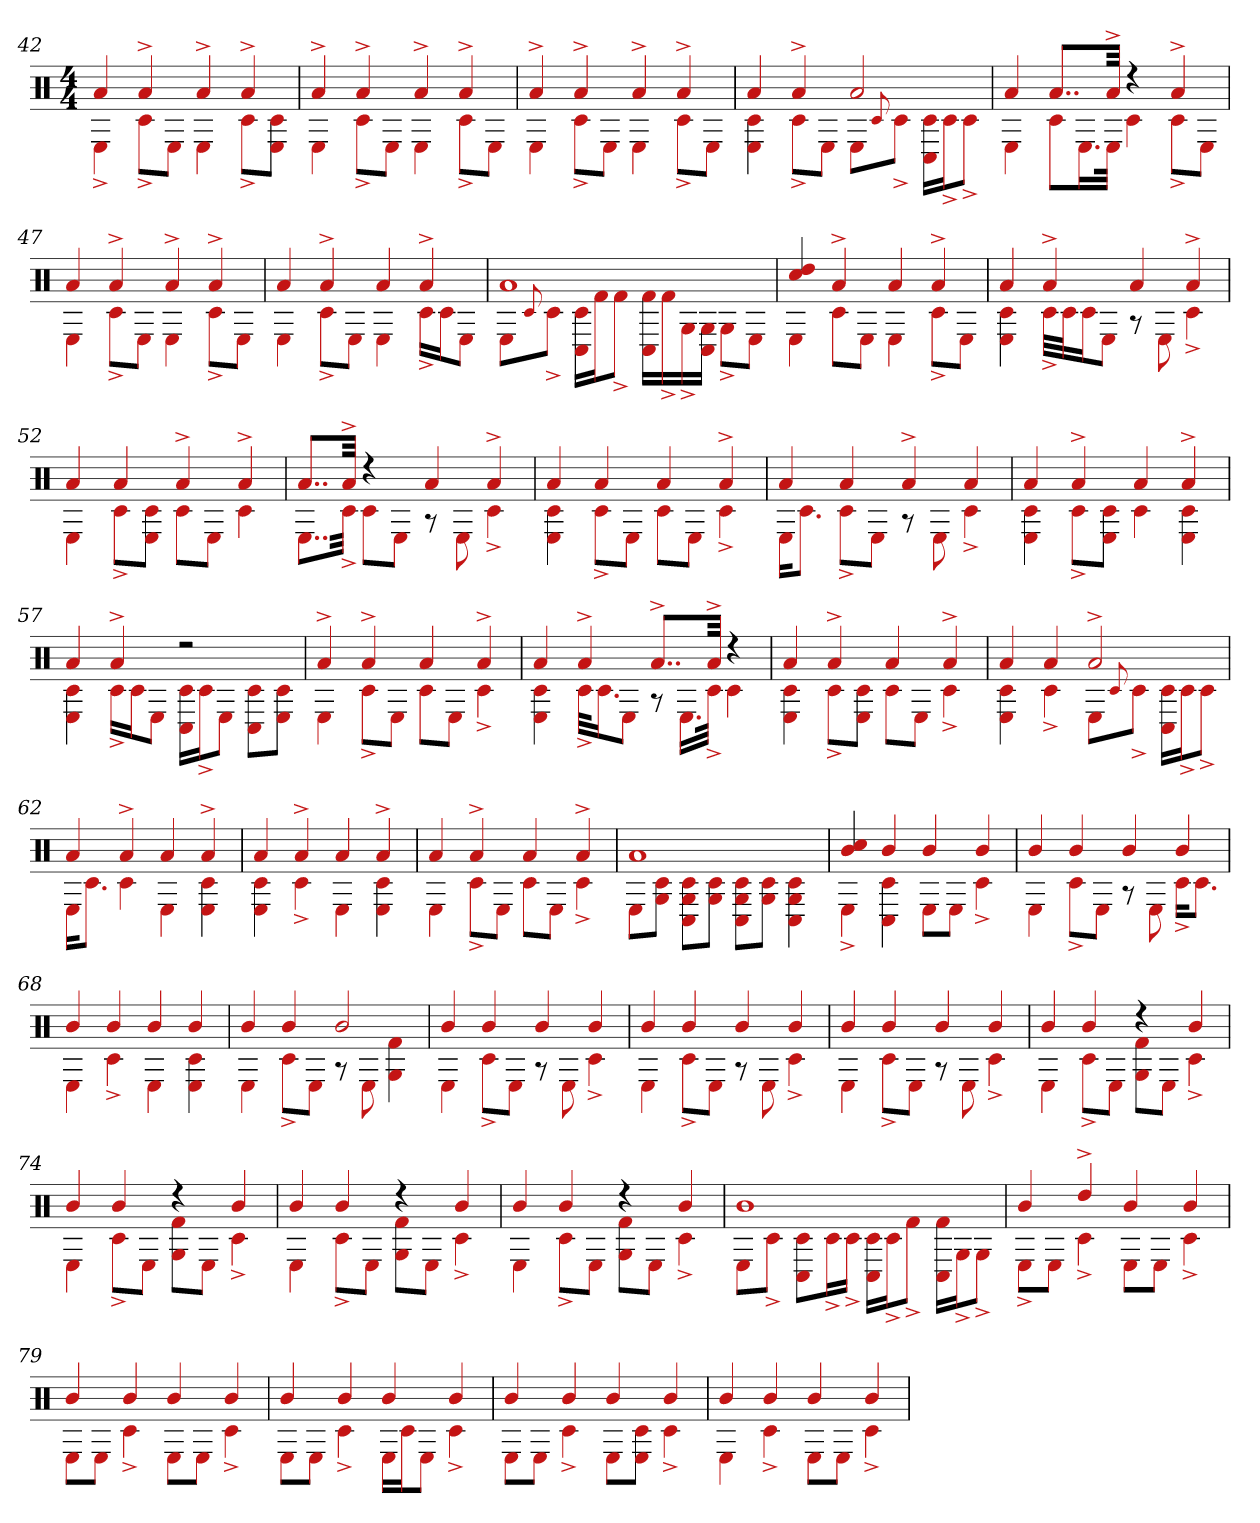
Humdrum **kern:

**kern
*part1
*staff1
*clefX
*k[]
*M4/4
=42
*^
4a	4E^
4a^	8c#^L
.	8EJ
4a^	4E
4a^	8c#^L
.	8c# 8EJ
=43	=43
4a^	4E
4a^	8c#^L
.	8EJ
4a^	4E
4a^	8c#^L
.	8EJ
=44	=44
4a^	4E
4a^	8c#^L
.	8EJ
4a^	4E
4a^	8c#^L
.	8EJ
=45	=45
4a	4E 4c#
4a^	8c#^L
.	8EJ
2a	8EL
.	8qqc#
.	8c#^J
.	16c# 16C#LL
.	16c#^J
.	8c#^J
=46	=46
4a	4E
8..aL	8c#L
.	16.EL
32a^Jkk	32EJJk
4r	4c#
4a^	8c#^L
.	8EJ
=47	=47
4a	4E
4a^	8c#^L
.	8EJ
4a^	4E
4a^	8c#^L
.	8EJ
=48	=48
4a	4E
4a^	8c#^L
.	8EJ
4a	4E
4a^	16c#^LL
.	16c#J
.	8EJ
=49	=49
1a	8EL
.	8qqc#
.	8c#^J
.	16C# 16c#LL
.	16f#J
.	8f#^J
.	16C# 16f#LL
.	16f#^
.	16G^
.	16C# 16GJJ
.	8G^L
.	8EJ
=50	=50
4dd 4cc#	4E
4a^	8c#L
.	8EJ
4a	4E
4a^	8c#^L
.	8EJ
=51	=51
4a	4E 4c#
4a^	32c#^LLL
.	32c#J
.	16c#J
.	8EJ
4a	8r
.	8E
4a^	4c#^
=52	=52
4a	4E
4a	8c#^L
.	8c# 8EJ
4a^	8c#L
.	8EJ
4a^	4c#
=53	=53
8..aL	8..EL
32a^Jkk	32c#^Jkk
4r	8c#L
.	8EJ
4a	8r
.	8E
4a^	4c#^
=54	=54
4a	4E 4c#
4a	8c#^L
.	8EJ
4a	8c#L
.	8EJ
4a^	4c#^
=55	=55
4a	16EKL
.	8.c#J
4a	8c#^L
.	8EJ
4a^	8r
.	8E
4a	4c#^
=56	=56
4a	4E 4c#
4a^	8c#^L
.	8c# 8EJ
4a	4c#
4a^	4E 4c#
=57	=57
4a	4E 4c#
4a^	16c#^LL
.	16c#J
.	8EJ
2r	16C# 16c#LL
.	16c#^J
.	8EJ
.	8C# 8c#L
.	8c# 8EJ
=58	=58
4a^	4E
4a^	8c#^L
.	8EJ
4a	8c#L
.	8EJ
4a^	4c#^
=59	=59
4a	4E 4c#
4a^	32c#^KLL
.	16.c#J
.	8EJ
8..a^L	8r
.	16.ELL
32a^Jkk	32c#^JJk
4r	4c#
=60	=60
4a	4E 4c#
4a^	8c#^L
.	8c# 8EJ
4a	8c#L
.	8EJ
4a^	4c#^
=61	=61
4a	4E 4c#
4a	4c#^
2a^	8EL
.	8qqc#
.	8c#^J
.	16C# 16c#LL
.	16c#^J
.	8c#^J
=62	=62
4a	16EKL
.	8.c#J
4a^	4c#
4a	4E
4a^	4E 4c#
=63	=63
4a	4E 4c#
4a^	4c#^
4a	4E
4a^	4E 4c#
=64	=64
4a	4E
4a^	8c#^L
.	8EJ
4a	8c#L
.	8EJ
4a^	4c#^
=65	=65
1a	8EL
.	8G 8c#J
.	8C# 8c# 8GL
.	8G 8c#J
.	8C# 8G 8c#L
.	8c# 8GJ
.	4C# 4G 4c#
=66	=66
4cc# 4b	4E^
4b	4C# 4c#
4b	8EL
.	8EJ
4b	4c#^
=67	=67
4b	4E
4b	8c#^L
.	8EJ
4b	8r
.	8E
4b	16c#^KL
.	8.c#J
=68	=68
4b	4E
4b	4c#^
4b	4E
4b	4E 4c#
=69	=69
4b	4E
4b	8c#^L
.	8EJ
2b	8r
.	8E
.	4f# 4G
=70	=70
4b	4E
4b	8c#^L
.	8EJ
4b	8r
.	8E
4b	4c#^
=71	=71
4b	4E
4b	8c#^L
.	8EJ
4b	8r
.	8E
4b	4c#^
=72	=72
4b	4E
4b	8c#^L
.	8EJ
4b	8r
.	8E
4b	4c#^
=73	=73
4b	4E
4b	8c#^L
.	8EJ
4r	8f# 8GL
.	8EJ
4b	4c#^
=74	=74
4b	4E
4b	8c#^L
.	8EJ
4r	8f# 8GL
.	8EJ
4b	4c#^
=75	=75
4b	4E
4b	8c#^L
.	8EJ
4r	8f# 8GL
.	8EJ
4b	4c#^
=76	=76
4b	4E
4b	8c#^L
.	8EJ
4r	8f# 8GL
.	8EJ
4b	4c#^
=77	=77
1b	8EL
.	8c#^J
.	8C# 8c#L
.	16c#^L
.	16c#^JJ
.	16C# 16c#LL
.	16c#^J
.	8f#^J
.	16C# 16f#LL
.	16G^J
.	8G^J
=78	=78
4b	8E^L
.	8EJ
4dd^	4c#^
4b	8EL
.	8EJ
4b	4c#^
=79	=79
4b	8EL
.	8EJ
4b	4c#^
4b	8EL
.	8EJ
4b	4c#^
=80	=80
4b	8EL
.	8EJ
4b	4c#^
4b	16ELL
.	16c#J
.	8EJ
4b	4c#^
=81	=81
4b	8EL
.	8EJ
4b	4c#^
4b	8EL
.	8c# 8EJ
4b	4c#^
=82	=82
4b	4E
4b	4c#^
4b	8EL
.	8EJ
4b	4c#^
*v	*v
=
*-
